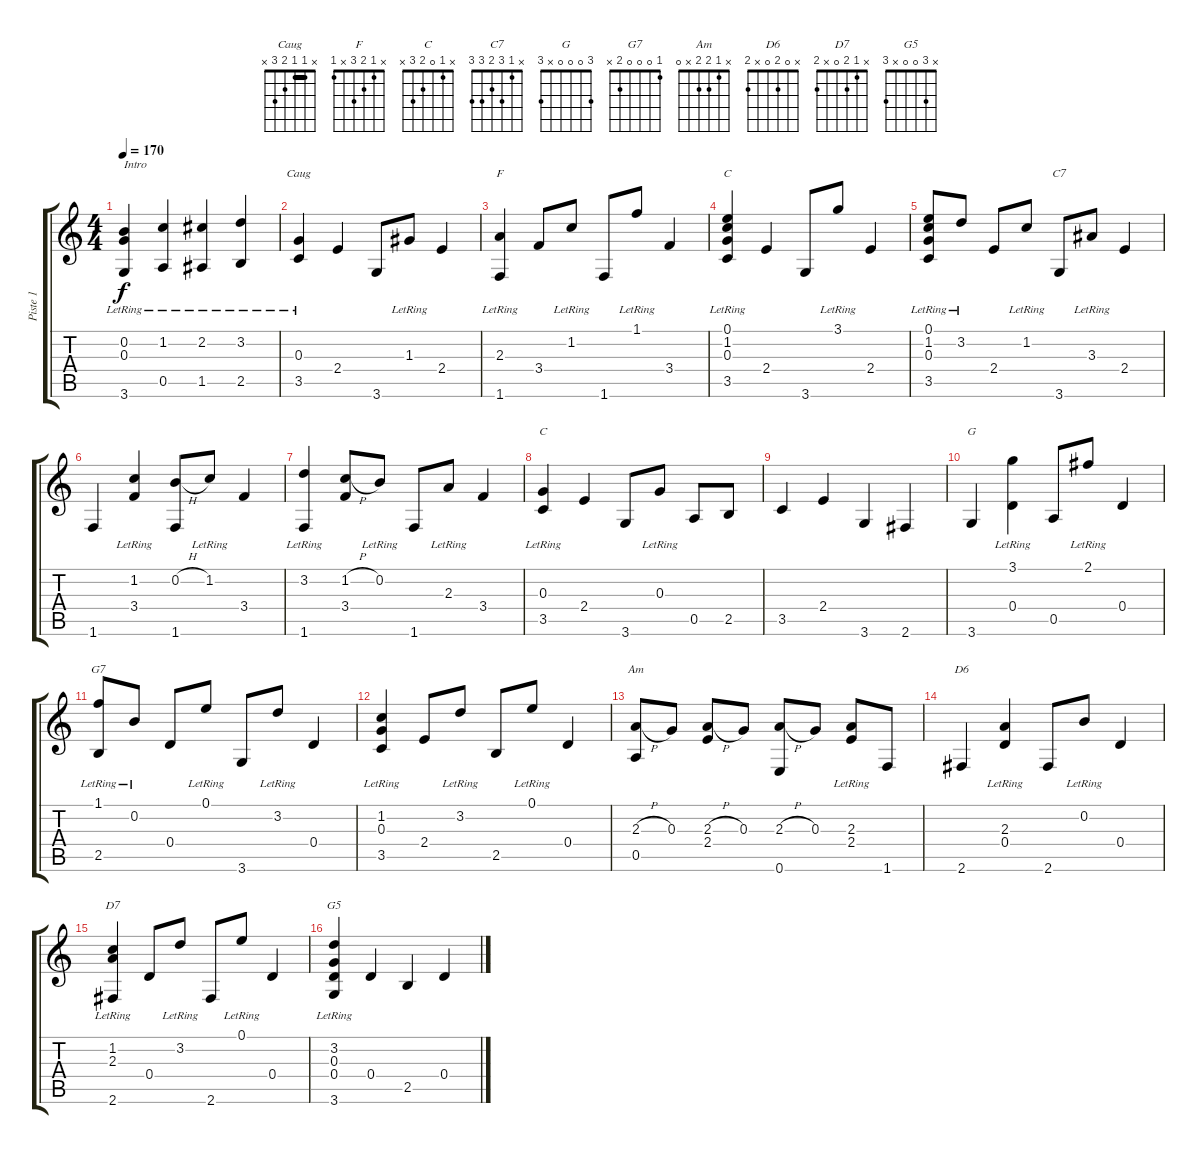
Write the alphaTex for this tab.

\track ("Piste 1" "Piste 1") {instrument electricbasspick}
\staff {score tabs}
\tuning (E4 B3 G3 D3 A2 E2) {hide}
\chord ("Caug" x 1 1 2 3 x) {barre 1}
\chord ("F" x 1 2 3 x 1)
\chord ("C" 0 1 0 2 3 x)
\chord ("C7" x 1 3 2 3 3)
\chord ("C" x 1 0 2 3 x)
\chord ("G" 3 0 0 0 x 3)
\chord ("G7" 1 0 0 0 2 x)
\chord ("Am" x 1 2 2 x 0)
\chord ("D6" x 0 2 0 x 2)
\chord ("D7" x 1 2 0 x 2)
\chord ("G5" x 3 0 0 x 3)
\ts (4 4)
\tempo 170
\clef g2
\ks c
(0.2{lr} 0.3{lr} 3.6).4{txt "Intro" dy f instrument electricbasspick} (1.2{lr} 0.5).4 (2.2{lr} 1.5).4 (3.2{lr} 2.5).4 |
(0.3{lr} 3.5).4{ch "Caug"} 2.4.4 3.6.8 1.3{lr}.8 2.4.4 |
(2.3{lr} 1.6).4{ch "F"} 3.4.8 1.2{lr}.8 1.6.8 1.1{lr}.8 3.4.4 |
(0.1{lr} 1.2{lr} 0.3{lr} 3.5).4{ch "C"} 2.4.4 3.6.8 3.1{lr}.8 2.4.4 |
(0.1{lr} 1.2 0.3{lr} 3.5).8 3.2{lr}.8 2.4.8 1.2{lr}.8 3.6.8{ch "C7"} 3.3{lr}.8 2.4.4 |
1.6.4 (1.2{lr} 3.4).4 (0.2{h} 1.6).8 1.2{lr}.8 3.4.4 |
(3.2{lr} 1.6).4 (1.2{h} 3.4).8 0.2{lr}.8 1.6.8 2.3{lr}.8 3.4.4 |
(0.3{lr} 3.5).4{ch "C"} 2.4.4 3.6.8 0.3{lr}.8 0.5.8 2.5.8 |
3.5.4 2.4.4 3.6.4 2.6.4 |
3.6.4{ch "G"} (3.1{lr} 0.4).4 0.5.8 2.1{lr}.8 0.4.4 |
(1.1{lr} 2.5).8{ch "G7"} 0.2{lr}.8 0.4.8 0.1{lr}.8 3.6.8 3.2{lr}.8 0.4.4 |
(1.2{lr} 0.3{lr} 3.5).4 2.4.8 3.2{lr}.8 2.5.8 0.1{lr}.8 0.4.4 |
(2.3{h} 0.5).8{ch "Am"} 0.3.8 (2.3{h} 2.4).8 0.3.8 (2.3{h} 0.6).8 0.3.8 (2.3{lr} 2.4).8 1.6.8 |
2.6.4{ch "D6"} (2.3{lr} 0.4).4 2.6.8 0.2{lr}.8 0.4.4 |
(1.2{lr} 2.3{lr} 2.6).4{ch "D7"} 0.4.8 3.2{lr}.8 2.6.8 0.1{lr}.8 0.4.4 |
(3.2{lr} 0.3{lr} 0.4 3.6).4{ch "G5"} 0.4.4 2.5.4 0.4.4
